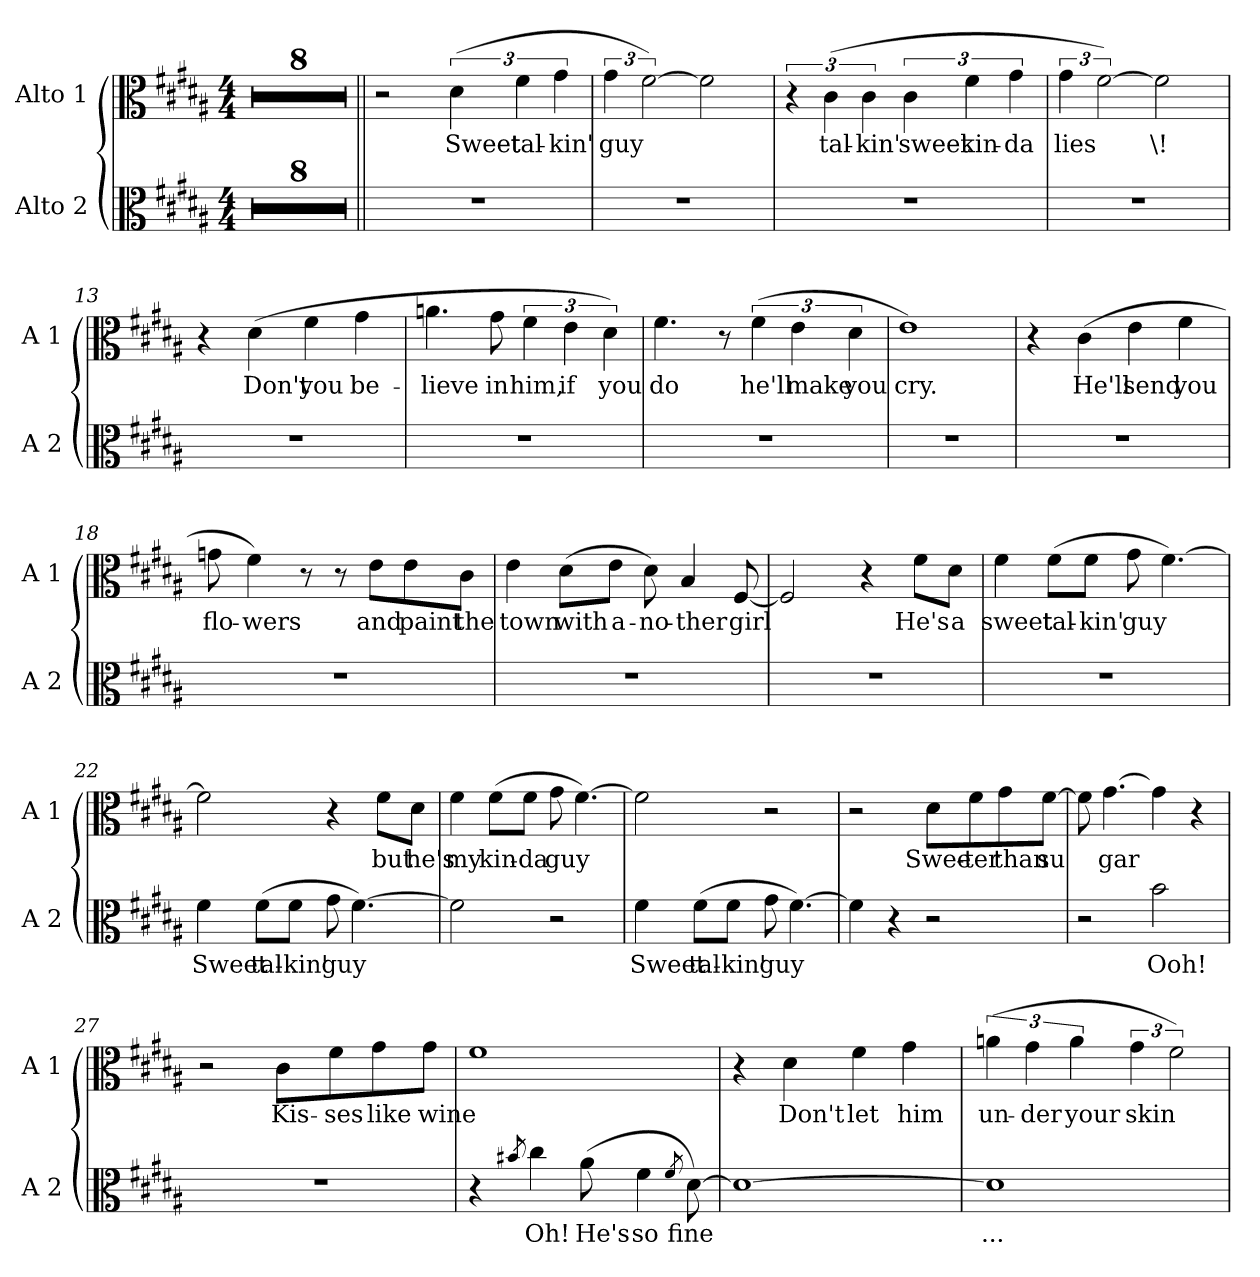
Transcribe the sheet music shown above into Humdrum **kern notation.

**kern	**text	**kern	**text
*part2	*part2	*part1	*part1
*staff2	*staff2	*staff1	*staff1
*I"Alto 2	*	*I"Alto 1	*
*I'A 2	*	*I'A 1	*
*clefC3	*	*clefC3	*
*k[f#c#g#d#a#]	*	*k[f#c#g#d#a#]	*
*B:	*	*B:	*
*M4/4	*	*M4/4	*
=1	=1	=1	=1
1r	.	1r	.
=2	=2	=2	=2
1r	.	1r	.
=3	=3	=3	=3
1r	.	1r	.
=4	=4	=4	=4
1r	.	1r	.
=5	=5	=5	=5
1r	.	1r	.
=6	=6	=6	=6
1r	.	1r	.
=7	=7	=7	=7
1r	.	1r	.
=8	=8	=8	=8
1r	.	1r	.
!!LO:LB:g=z
=9||	=9||	=9||	=9||
1r	.	2r	.
!	!	!	!LO:LY:b
.	.	(>6d#\	Sweet
!	!	!	!LO:LY:b
.	.	6f#\	tal-
!	!	!	!LO:LY:b
.	.	6g#\	-kin'
=10	=10	=10	=10
!	!	!	!LO:LY:b
1r	.	6g#\	guy
.	.	[3f#\)	.
.	.	2f#\]	.
=11	=11	=11	=11
!	!	!	!LO:LY:b
1r	.	6r	,
!	!	!	!LO:LY:b
.	.	(>6c#\	tal-
!	!	!	!LO:LY:b
.	.	6c#\	-kin'
!	!	!	!LO:LY:b
.	.	6c#\	sweet
!	!	!	!LO:LY:b
.	.	6f#\	kin-
!	!	!	!LO:LY:b
.	.	6g#\	-da
=12	=12	=12	=12
!	!	!	!LO:LY:b
1r	.	6g#\	lies
.	.	[3f#\)	.
!	!	!	!LO:LY:b
.	.	2f#\]	\!
!!LO:LB:g=z
=13	=13	=13	=13
1r	.	4r	.
!	!	!	!LO:LY:b
.	.	(>4d#\	Don't
!	!	!	!LO:LY:b
.	.	4f#\	you
!	!	!	!LO:LY:b
.	.	4g#\	be-
=14	=14	=14	=14
!	!	!	!LO:LY:b
1r	.	4.an\	-lieve
!	!	!	!LO:LY:b
.	.	8g#\	in
!	!	!	!LO:LY:b
.	.	6f#\	him,
!	!	!	!LO:LY:b
.	.	6e\	if
!	!	!	!LO:LY:b
.	.	6d#\)	you
=15	=15	=15	=15
!	!	!	!LO:LY:b
1r	.	4.f#\	do
!	!	!	!LO:LY:b
.	.	8r	,
!	!	!	!LO:LY:b
.	.	(>6f#\	he'll
!	!	!	!LO:LY:b
.	.	6e\	make
!	!	!	!LO:LY:b
.	.	6d#\	you
=16	=16	=16	=16
!	!	!	!LO:LY:b
1r	.	1e)	cry.
!!LO:LB:g=z
=17	=17	=17	=17
1r	.	4r	.
!	!	!	!LO:LY:b
.	.	(>4c#\	He'll
!	!	!	!LO:LY:b
.	.	4e\	send
!	!	!	!LO:LY:b
.	.	4f#\	you
=18	=18	=18	=18
!	!	!	!LO:LY:b
1r	.	8gn\	flo-
!	!	!	!LO:LY:b
.	.	4f#\)	-wers
!	!	!	!LO:LY:b
.	.	8r	,
.	.	8r	.
!	!	!	!LO:LY:b
.	.	8e\L	and
!	!	!	!LO:LY:b
.	.	8e\	paint
!	!	!	!LO:LY:b
.	.	8c#\J	the
=19	=19	=19	=19
!	!	!	!LO:LY:b
1r	.	4e\	town
!	!	!	!LO:LY:b
.	.	(>8d#\L	with
!	!	!	!LO:LY:b
.	.	8e\J	a-
!	!	!	!LO:LY:b
.	.	8d#\)	-no-
!	!	!	!LO:LY:b
.	.	4B/	-ther
!	!	!	!LO:LY:b
.	.	[8F#/	girl
=20	=20	=20	=20
!	!	!	!LO:LY:b
1r	.	2F#/]	.
.	.	4r	.
!	!	!	!LO:LY:b
.	.	8f#\L	He's
!	!	!	!LO:LY:b
.	.	8d#\J	a
!!LO:PB:g=z
=21	=21	=21	=21
!	!	!	!LO:LY:b
1r	.	4f#\	sweet
!	!	!	!LO:LY:b
.	.	(>8f#\L	tal-
!	!	!	!LO:LY:b
.	.	8f#\J	-kin'
!	!	!	!LO:LY:b
.	.	8g#\	guy
.	.	[4.f#\)	.
=22	=22	=22	=22
!	!LO:LY:b	!	!
4f#\	Sweet	2f#\]	.
!	!LO:LY:b	!	!
(>8f#\L	tal-	.	.
!	!LO:LY:b	!	!
8f#\J	-kin'	.	.
!	!LO:LY:b	!	!LO:LY:b
8g#\	guy	4r	,
[4.f#\)	.	.	.
!	!	!	!LO:LY:b
.	.	8f#\L	but
!	!	!	!LO:LY:b
.	.	8d#\J	he's
=23	=23	=23	=23
!	!	!	!LO:LY:b
2f#\]	.	4f#\	my
!	!	!	!LO:LY:b
.	.	(>8f#\L	kin-
!	!	!	!LO:LY:b
.	.	8f#\J	-da
!	!LO:LY:b	!	!LO:LY:b
2r	...	8g#\	guy
.	.	[4.f#\)	.
=24	=24	=24	=24
!	!LO:LY:b	!	!
4f#\	Sweet	2f#\]	.
!	!LO:LY:b	!	!
(>8f#\L	tal-	.	.
!	!LO:LY:b	!	!
8f#\J	-kin'	.	.
!	!LO:LY:b	!	!LO:LY:b
8g#\	guy	2r	...
[4.f#\)	.	.	.
!!LO:LB:g=z
=25	=25	=25	=25
4f#\]	.	2r	.
!	!LO:LY:b	!	!
4r	....	.	.
!	!	!	!LO:LY:b
2r	.	8d#\L	Swee-
!	!	!	!LO:LY:b
.	.	8f#\	-ter
!	!	!	!LO:LY:b
.	.	8g#\	than
!	!	!	!LO:LY:b
.	.	[8f#\J	su
=26	=26	=26	=26
2r	.	8f#\]	.
!	!	!	!LO:LY:b
.	.	[4.g#\	gar
!	!LO:LY:b	!	!
2b\	Ooh!	4g#\]	.
!	!	!	!LO:LY:b
.	.	4r	,
=27	=27	=27	=27
1r	.	2r	.
!	!	!	!LO:LY:b
.	.	8c#\L	Kis-
!	!	!	!LO:LY:b
.	.	8f#\	-ses
!	!	!	!LO:LY:b
.	.	8g#\	like
!	!	!	!LO:LY:b
.	.	8g#\J	wine
=28	=28	=28	=28
4r	.	1f#	.
8qb#X/	.	.	.
!	!LO:LY:b	!	!
4cc#\	Oh!	.	.
!	!LO:LY:b	!	!
(>8a#\	He's	.	.
!	!LO:LY:b	!	!
4f#\	so	.	.
8qf#/	.	.	.
!	!LO:LY:b	!	!
[8d#\)	fine	.	.
!!LO:LB:g=z
=29	=29	=29	=29
!	!	!	!LO:LY:b
1d#_	.	4r	,
!	!	!	!LO:LY:b
.	.	4d#\	Don't
!	!	!	!LO:LY:b
.	.	4f#\	let
!	!	!	!LO:LY:b
.	.	4g#\	him
=30	=30	=30	=30
!	!LO:LY:b	!	!LO:LY:b
1d#]	...	(>6an\	un-
!	!	!	!LO:LY:b
.	.	6g#\	-der
!	!	!	!LO:LY:b
.	.	6a\	your
!	!	!	!LO:LY:b
.	.	6g#\	skin
.	.	3f#\)	.
=	=	=	=
*-	*-	*-	*-
